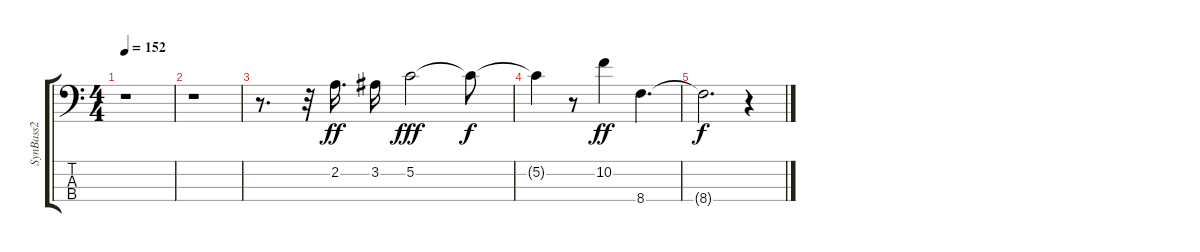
\track ("SynBass2" "SynBass2") {instrument synthbass2}
\staff {score tabs}
\tuning (C-1 G2 D2 A1) {hide}
\ts (4 4)
\tempo 152
\clef f4
\ks c
r.1{dy ff} |
r.1 |
r.8{d} r.32 2.2.16{d} 3.2.16 5.2.2{dy fff} 5.2{t}.8{dy f} |
5.2{t}.4 r.8 10.2.4{dy ff} 8.4.4{d} |
8.4{t}.2{d dy f} r.4
